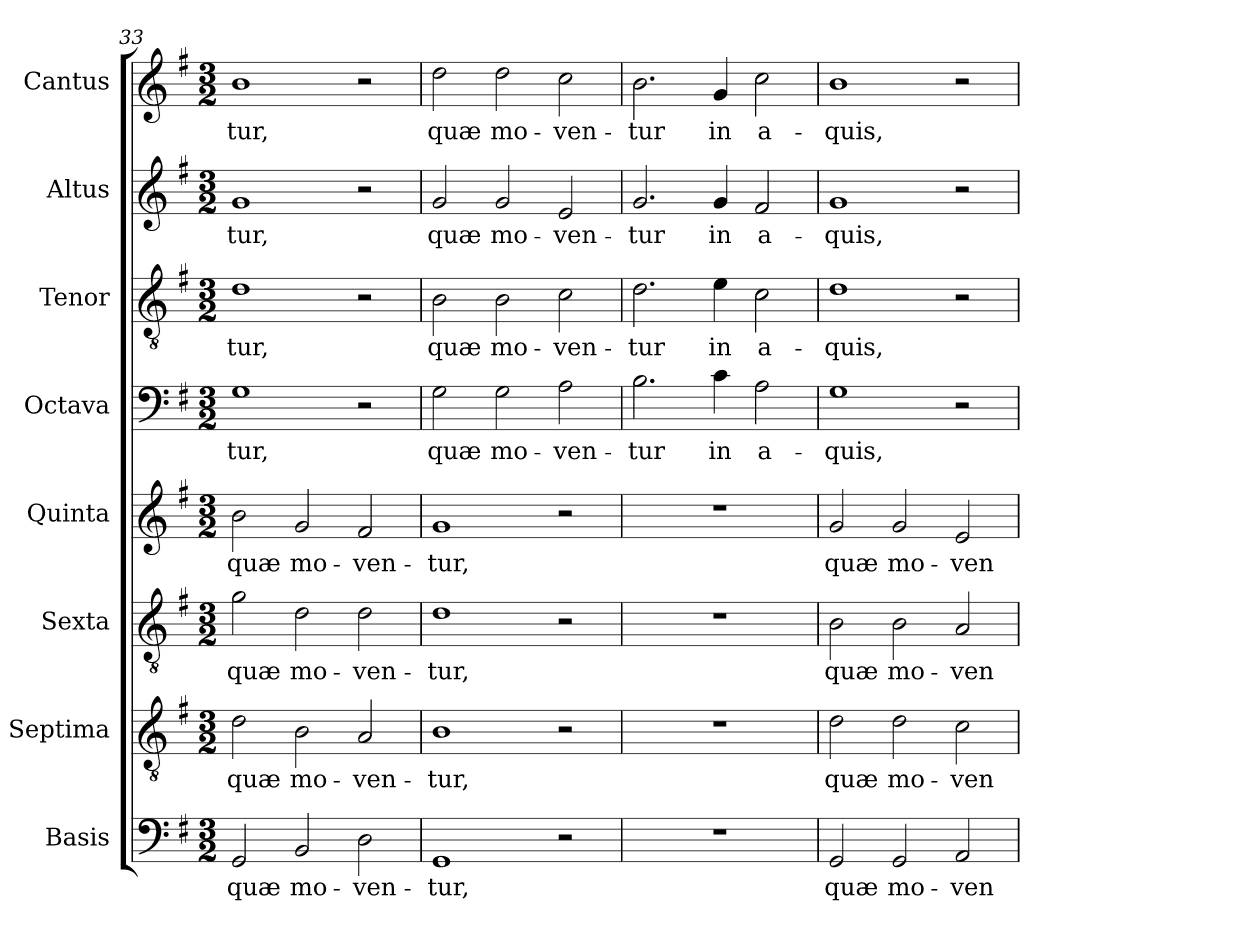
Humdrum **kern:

**kern	**text	**kern	**text	**kern	**text	**kern	**text	**kern	**text	**kern	**text	**kern	**text	**kern	**text
*part8	*part8	*part7	*part7	*part6	*part6	*part5	*part5	*part4	*part4	*part3	*part3	*part2	*part2	*part1	*part1
*staff8	*staff8	*staff7	*staff7	*staff6	*staff6	*staff5	*staff5	*staff4	*staff4	*staff3	*staff3	*staff2	*staff2	*staff1	*staff1
*I"Basis	*	*I"Septima	*	*I"Sexta	*	*I"Quinta	*	*I"Octava	*	*I"Tenor	*	*I"Altus	*	*I"Cantus	*
*I'B	*	*	*	*	*	*	*	*	*	*I'T	*	*I'A	*	*I'C	*
*clefF4	*	*clefGv2	*	*clefGv2	*	*clefG2	*	*clefF4	*	*clefGv2	*	*clefG2	*	*clefG2	*
*k[f#]	*	*k[f#]	*	*k[f#]	*	*k[f#]	*	*k[f#]	*	*k[f#]	*	*k[f#]	*	*k[f#]	*
*G:	*	*G:	*	*G:	*	*G:	*	*G:	*	*G:	*	*G:	*	*G:	*
*M3/2	*	*M3/2	*	*M3/2	*	*M3/2	*	*M3/2	*	*M3/2	*	*M3/2	*	*M3/2	*
=33	=33	=33	=33	=33	=33	=33	=33	=33	=33	=33	=33	=33	=33	=33	=33
!	!LO:LY:b	!	!LO:LY:b	!	!LO:LY:b	!	!LO:LY:b	!	!LO:LY:b	!	!LO:LY:b	!	!LO:LY:b	!	!LO:LY:b
2GG/	quæ	2d\	quæ	2g\	quæ	2b\	quæ	1G	-tur,	1d	-tur,	1g	-tur,	1b	-tur,
!	!LO:LY:b	!	!LO:LY:b	!	!LO:LY:b	!	!LO:LY:b	!	!	!	!	!	!	!	!
2BB/	mo-	2B\	mo-	2d\	mo-	2g/	mo-	.	.	.	.	.	.	.	.
!	!LO:LY:b	!	!LO:LY:b	!	!LO:LY:b	!	!LO:LY:b	!	!	!	!	!	!	!	!
2D\	-ven-	2A/	-ven-	2d\	-ven-	2f#/	-ven-	2r	.	2r	.	2r	.	2r	.
=34	=34	=34	=34	=34	=34	=34	=34	=34	=34	=34	=34	=34	=34	=34	=34
!	!LO:LY:b	!	!LO:LY:b	!	!LO:LY:b	!	!LO:LY:b	!	!LO:LY:b	!	!LO:LY:b	!	!LO:LY:b	!	!LO:LY:b
1GG	-tur,	1B	-tur,	1d	-tur,	1g	-tur,	2G\	quæ	2B\	quæ	2g/	quæ	2dd\	quæ
!	!	!	!	!	!	!	!	!	!LO:LY:b	!	!LO:LY:b	!	!LO:LY:b	!	!LO:LY:b
.	.	.	.	.	.	.	.	2G\	mo-	2B\	mo-	2g/	mo-	2dd\	mo-
!	!	!	!	!	!	!	!	!	!LO:LY:b	!	!LO:LY:b	!	!LO:LY:b	!	!LO:LY:b
2r	.	2r	.	2r	.	2r	.	2A\	-ven-	2c\	-ven-	2e/	-ven-	2cc\	-ven-
!!LO:PB:g=z
=35	=35	=35	=35	=35	=35	=35	=35	=35	=35	=35	=35	=35	=35	=35	=35
!	!	!	!	!	!	!	!	!	!LO:LY:b	!	!LO:LY:b	!	!LO:LY:b	!	!LO:LY:b
1.r	.	1.r	.	1.r	.	1.r	.	2.B\	-tur	2.d\	-tur	2.g/	-tur	2.b\	-tur
!	!	!	!	!	!	!	!	!	!LO:LY:b	!	!LO:LY:b	!	!LO:LY:b	!	!LO:LY:b
.	.	.	.	.	.	.	.	4c\	in	4e\	in	4g/	in	4g/	in
!	!	!	!	!	!	!	!	!	!LO:LY:b	!	!LO:LY:b	!	!LO:LY:b	!	!LO:LY:b
.	.	.	.	.	.	.	.	2A\	a-	2c\	a-	2f#/	a-	2cc\	a-
=36	=36	=36	=36	=36	=36	=36	=36	=36	=36	=36	=36	=36	=36	=36	=36
!	!LO:LY:b	!	!LO:LY:b	!	!LO:LY:b	!	!LO:LY:b	!	!LO:LY:b	!	!LO:LY:b	!	!LO:LY:b	!	!LO:LY:b
2GG/	quæ	2d\	quæ	2B\	quæ	2g/	quæ	1G	-quis,	1d	-quis,	1g	-quis,	1b	-quis,
!	!LO:LY:b	!	!LO:LY:b	!	!LO:LY:b	!	!LO:LY:b	!	!	!	!	!	!	!	!
2GG/	mo-	2d\	mo-	2B\	mo-	2g/	mo-	.	.	.	.	.	.	.	.
!	!LO:LY:b	!	!LO:LY:b	!	!LO:LY:b	!	!LO:LY:b	!	!	!	!	!	!	!	!
2AA/	-ven-	2c\	-ven-	2A/	-ven-	2e/	-ven-	2r	.	2r	.	2r	.	2r	.
=	=	=	=	=	=	=	=	=	=	=	=	=	=	=	=
*-	*-	*-	*-	*-	*-	*-	*-	*-	*-	*-	*-	*-	*-	*-	*-
